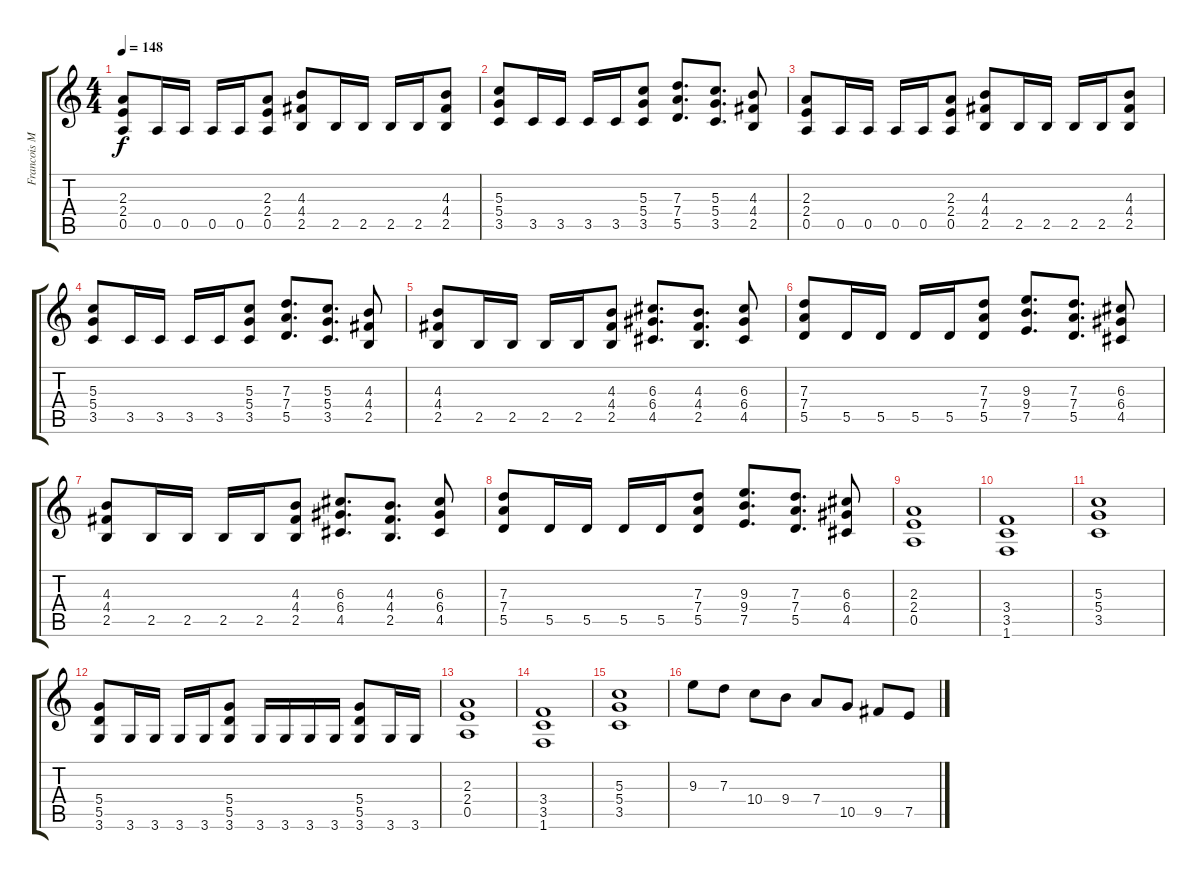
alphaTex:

\track ("Francois Merle" "Francois M") {instrument distortionguitar}
\staff {score tabs}
\tuning (E4 B3 G3 D3 A2 E2) {hide}
\ts (4 4)
\tempo 148
\clef g2
\ks c
(2.3 2.4 0.5).8{dy f} 0.5.16 0.5.16 0.5.16 0.5.16 (2.3 2.4 0.5).8 (4.3 4.4 2.5).8 2.5.16 2.5.16 2.5.16 2.5.16 (4.3 4.4 2.5).8 |
(5.3 5.4 3.5).8 3.5.16 3.5.16 3.5.16 3.5.16 (5.3 5.4 3.5).8 (7.3 7.4 5.5).8{d} (5.3 5.4 3.5).8{d} (4.3 4.4 2.5).8 |
(2.3 2.4 0.5).8 0.5.16 0.5.16 0.5.16 0.5.16 (2.3 2.4 0.5).8 (4.3 4.4 2.5).8 2.5.16 2.5.16 2.5.16 2.5.16 (4.3 4.4 2.5).8 |
(5.3 5.4 3.5).8 3.5.16 3.5.16 3.5.16 3.5.16 (5.3 5.4 3.5).8 (7.3 7.4 5.5).8{d} (5.3 5.4 3.5).8{d} (4.3 4.4 2.5).8 |
(4.3 4.4 2.5).8 2.5.16 2.5.16 2.5.16 2.5.16 (4.3 4.4 2.5).8 (6.3 6.4 4.5).8{d} (4.3 4.4 2.5).8{d} (6.3 6.4 4.5).8 |
(7.3 7.4 5.5).8 5.5.16 5.5.16 5.5.16 5.5.16 (7.3 7.4 5.5).8 (9.3 9.4 7.5).8{d} (7.3 7.4 5.5).8{d} (6.3 6.4 4.5).8 |
(4.3 4.4 2.5).8 2.5.16 2.5.16 2.5.16 2.5.16 (4.3 4.4 2.5).8 (6.3 6.4 4.5).8{d} (4.3 4.4 2.5).8{d} (6.3 6.4 4.5).8 |
(7.3 7.4 5.5).8 5.5.16 5.5.16 5.5.16 5.5.16 (7.3 7.4 5.5).8 (9.3 9.4 7.5).8{d} (7.3 7.4 5.5).8{d} (6.3 6.4 4.5).8 |
(2.3 2.4 0.5).1 |
(3.4 3.5 1.6).1 |
(5.3 5.4 3.5).1 |
(5.4 5.5 3.6).8 3.6.16 3.6.16 3.6.16 3.6.16 (5.4 5.5 3.6).8 3.6.16 3.6.16 3.6.16 3.6.16 (5.4 5.5 3.6).8 3.6.16 3.6.16 |
(2.3 2.4 0.5).1 |
(3.4 3.5 1.6).1 |
(5.3 5.4 3.5).1 |
9.3.8 7.3.8 10.4.8 9.4.8 7.4.8 10.5.8 9.5.8 7.5.8
